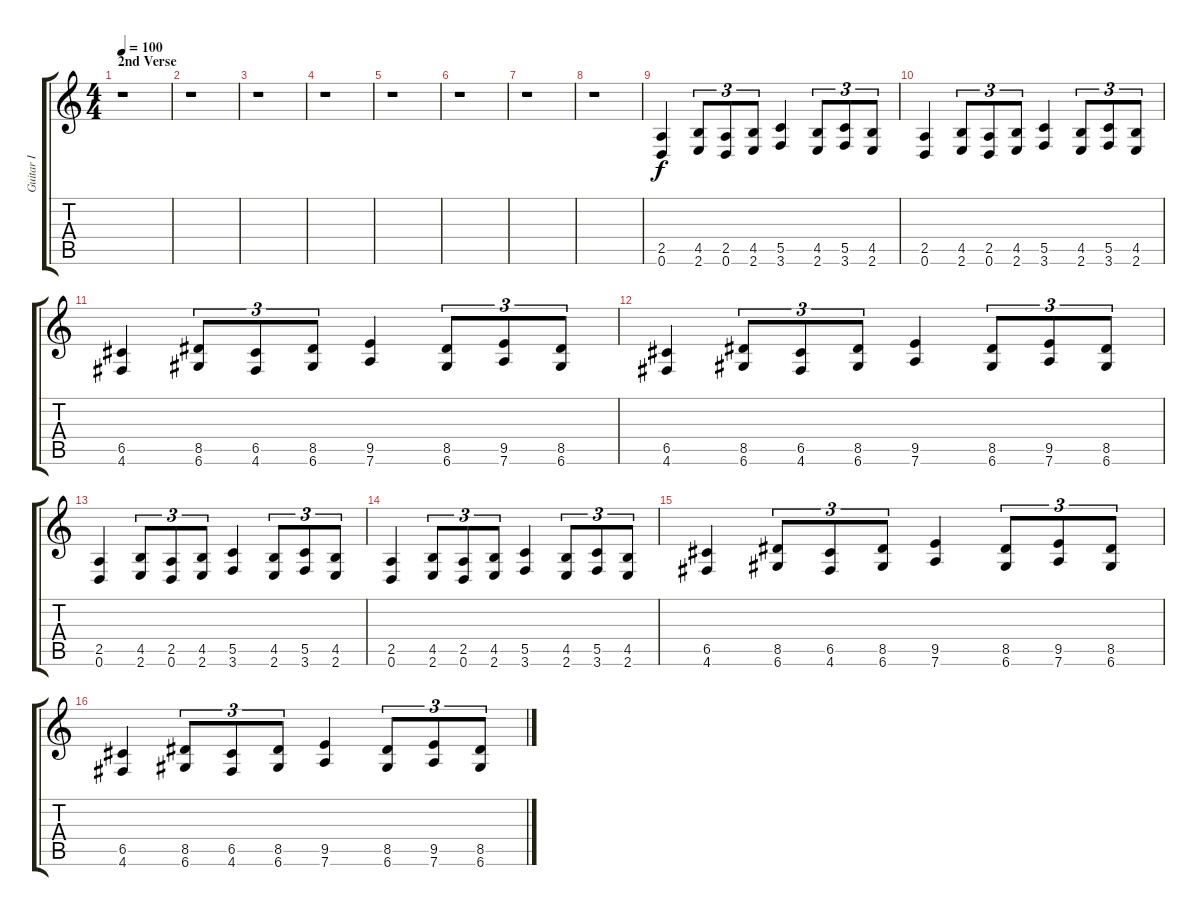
\track ("Guitar I" "Guitar I") {instrument distortionguitar}
\staff {score tabs}
\tuning (D4 A3 F3 C3 G2 D2) {hide}
\ts (4 4)
\section ("" "2nd Verse")
\tempo 100
\clef g2
\ks c
r.1{dy f} |
r.1 |
r.1 |
r.1 |
r.1 |
r.1 |
r.1 |
r.1 |
(2.5 0.6).4 (4.5 2.6).8{tu (3 2)} (2.5 0.6).8{tu (3 2)} (4.5 2.6).8{tu (3 2)} (5.5 3.6).4 (4.5 2.6).8{tu (3 2)} (5.5 3.6).8{tu (3 2)} (4.5 2.6).8{tu (3 2)} |
(2.5 0.6).4 (4.5 2.6).8{tu (3 2)} (2.5 0.6).8{tu (3 2)} (4.5 2.6).8{tu (3 2)} (5.5 3.6).4 (4.5 2.6).8{tu (3 2)} (5.5 3.6).8{tu (3 2)} (4.5 2.6).8{tu (3 2)} |
(6.5 4.6).4 (8.5 6.6).8{tu (3 2)} (6.5 4.6).8{tu (3 2)} (8.5 6.6).8{tu (3 2)} (9.5 7.6).4 (8.5 6.6).8{tu (3 2)} (9.5 7.6).8{tu (3 2)} (8.5 6.6).8{tu (3 2)} |
(6.5 4.6).4 (8.5 6.6).8{tu (3 2)} (6.5 4.6).8{tu (3 2)} (8.5 6.6).8{tu (3 2)} (9.5 7.6).4 (8.5 6.6).8{tu (3 2)} (9.5 7.6).8{tu (3 2)} (8.5 6.6).8{tu (3 2)} |
(2.5 0.6).4 (4.5 2.6).8{tu (3 2)} (2.5 0.6).8{tu (3 2)} (4.5 2.6).8{tu (3 2)} (5.5 3.6).4 (4.5 2.6).8{tu (3 2)} (5.5 3.6).8{tu (3 2)} (4.5 2.6).8{tu (3 2)} |
(2.5 0.6).4 (4.5 2.6).8{tu (3 2)} (2.5 0.6).8{tu (3 2)} (4.5 2.6).8{tu (3 2)} (5.5 3.6).4 (4.5 2.6).8{tu (3 2)} (5.5 3.6).8{tu (3 2)} (4.5 2.6).8{tu (3 2)} |
(6.5 4.6).4 (8.5 6.6).8{tu (3 2)} (6.5 4.6).8{tu (3 2)} (8.5 6.6).8{tu (3 2)} (9.5 7.6).4 (8.5 6.6).8{tu (3 2)} (9.5 7.6).8{tu (3 2)} (8.5 6.6).8{tu (3 2)} |
(6.5 4.6).4 (8.5 6.6).8{tu (3 2)} (6.5 4.6).8{tu (3 2)} (8.5 6.6).8{tu (3 2)} (9.5 7.6).4 (8.5 6.6).8{tu (3 2)} (9.5 7.6).8{tu (3 2)} (8.5 6.6).8{tu (3 2)}
